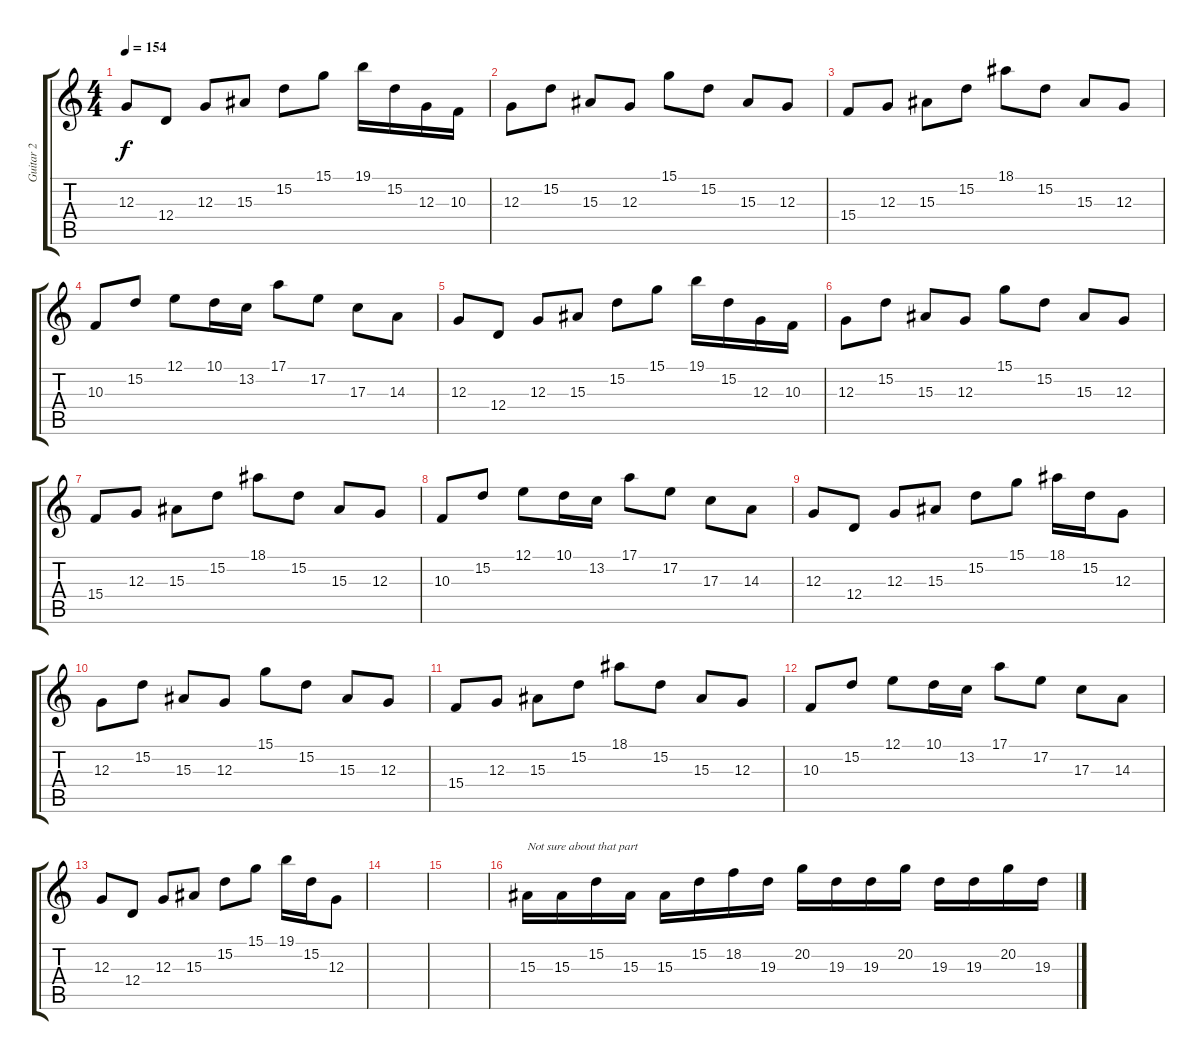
\track ("Guitar 2" "Guitar 2") {instrument lead1square}
\staff {score tabs}
\tuning (E4 B3 G3 D3 A2 E2) {hide}
\ts (4 4)
\tempo 154
\clef g2
\ks c
12.3.8{dy f} 12.4.8 12.3.8 15.3.8 15.2.8 15.1.8 19.1.16 15.2.16 12.3.16 10.3.16 |
12.3.8 15.2.8 15.3.8 12.3.8 15.1.8 15.2.8 15.3.8 12.3.8 |
15.4.8 12.3.8 15.3.8 15.2.8 18.1.8 15.2.8 15.3.8 12.3.8 |
10.3.8 15.2.8 12.1.8 10.1.16 13.2.16 17.1.8 17.2.8 17.3.8 14.3.8 |
12.3.8 12.4.8 12.3.8 15.3.8 15.2.8 15.1.8 19.1.16 15.2.16 12.3.16 10.3.16 |
12.3.8 15.2.8 15.3.8 12.3.8 15.1.8 15.2.8 15.3.8 12.3.8 |
15.4.8 12.3.8 15.3.8 15.2.8 18.1.8 15.2.8 15.3.8 12.3.8 |
10.3.8 15.2.8 12.1.8 10.1.16 13.2.16 17.1.8 17.2.8 17.3.8 14.3.8 |
12.3.8 12.4.8 12.3.8 15.3.8 15.2.8 15.1.8 18.1.16 15.2.16 12.3.8 |
12.3.8 15.2.8 15.3.8 12.3.8 15.1.8 15.2.8 15.3.8 12.3.8 |
15.4.8 12.3.8 15.3.8 15.2.8 18.1.8 15.2.8 15.3.8 12.3.8 |
10.3.8 15.2.8 12.1.8 10.1.16 13.2.16 17.1.8 17.2.8 17.3.8 14.3.8 |
12.3.8 12.4.8 12.3.8 15.3.8 15.2.8 15.1.8 19.1.16 15.2.16 12.3.8 |
|
|
15.3.16{txt "Not sure about that part"} 15.3.16 15.2.16 15.3.16 15.3.16 15.2.16 18.2.16 19.3.16 20.2.16 19.3.16 19.3.16 20.2.16 19.3.16 19.3.16 20.2.16 19.3.16
